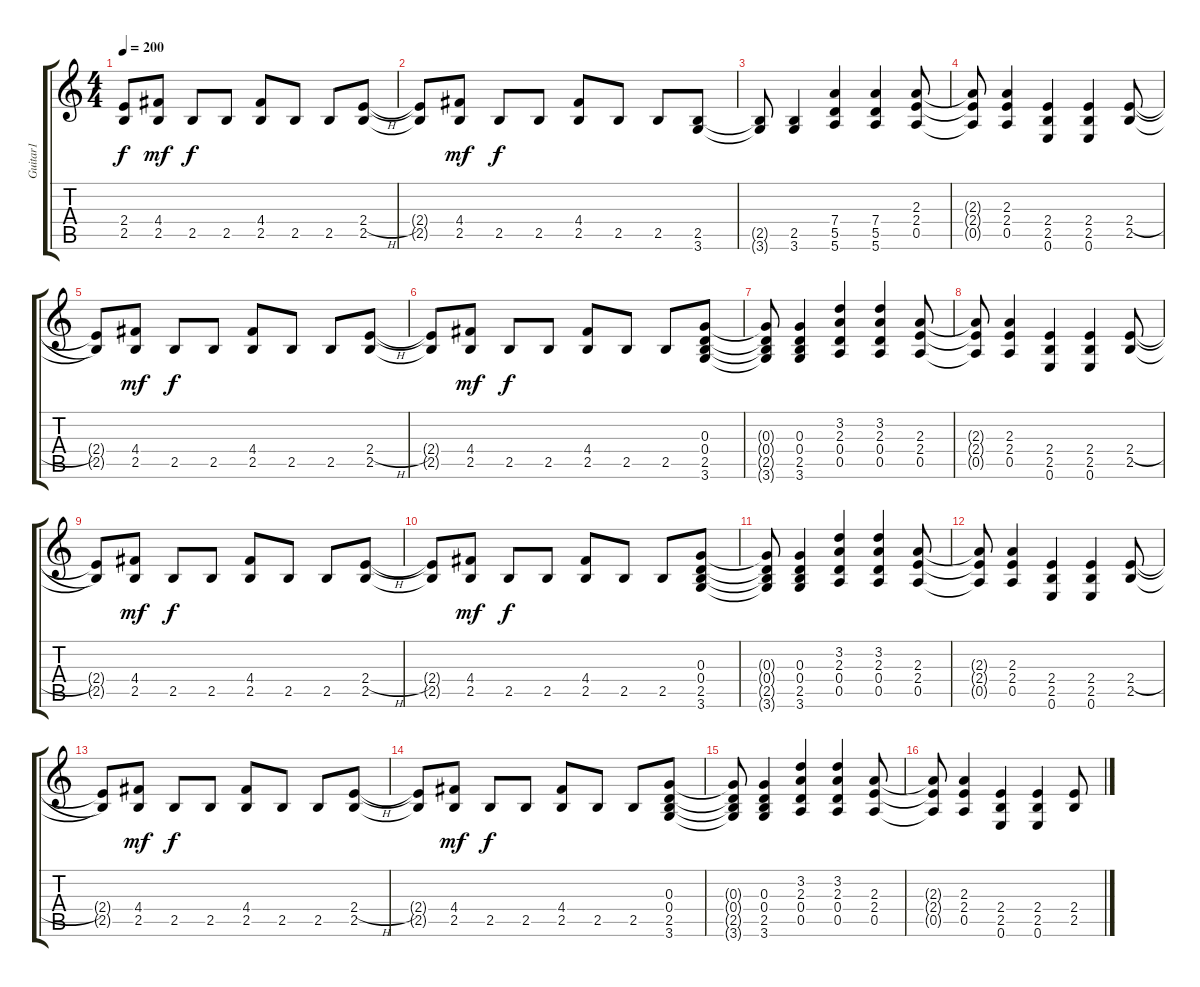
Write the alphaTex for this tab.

\track ("Guitar1" "Guitar1") {instrument distortionguitar}
\staff {score tabs}
\tuning (E4 B3 G3 D3 A2 E2) {hide}
\ts (4 4)
\tempo 200
\clef g2
\ks c
(2.4{t} 2.5{t}).8{dy f} (4.4 2.5).8{dy mf} 2.5.8{dy f} 2.5.8 (4.4 2.5).8 2.5.8 2.5.8 (2.4{h} 2.5).8 |
(2.4{t} 2.5{t}).8 (4.4 2.5).8{dy mf} 2.5.8{dy f} 2.5.8 (4.4 2.5).8 2.5.8 2.5.8 (2.5 3.6).8 |
(2.5{t} 3.6{t}).8 (2.5 3.6).4 (7.4 5.5 5.6).4 (7.4 5.5 5.6).4 (2.3 2.4 0.5).8 |
(2.3{t} 2.4{t} 0.5{t}).8 (2.3 2.4 0.5).4 (2.4 2.5 0.6).4 (2.4 2.5 0.6).4 (2.4{h} 2.5).8 |
(2.4{t} 2.5{t}).8 (4.4 2.5).8{dy mf} 2.5.8{dy f} 2.5.8 (4.4 2.5).8 2.5.8 2.5.8 (2.4{h} 2.5).8 |
(2.4{t} 2.5{t}).8 (4.4 2.5).8{dy mf} 2.5.8{dy f} 2.5.8 (4.4 2.5).8 2.5.8 2.5.8 (0.3 0.4 2.5 3.6).8 |
(0.3{t} 0.4{t} 2.5{t} 3.6{t}).8 (0.3 0.4 2.5 3.6).4 (3.2 2.3 0.4 0.5).4 (3.2 2.3 0.4 0.5).4 (2.3 2.4 0.5).8 |
(2.3{t} 2.4{t} 0.5{t}).8 (2.3 2.4 0.5).4 (2.4 2.5 0.6).4 (2.4 2.5 0.6).4 (2.4{h} 2.5).8 |
(2.4{t} 2.5{t}).8 (4.4 2.5).8{dy mf} 2.5.8{dy f} 2.5.8 (4.4 2.5).8 2.5.8 2.5.8 (2.4{h} 2.5).8 |
(2.4{t} 2.5{t}).8 (4.4 2.5).8{dy mf} 2.5.8{dy f} 2.5.8 (4.4 2.5).8 2.5.8 2.5.8 (0.3 0.4 2.5 3.6).8 |
(0.3{t} 0.4{t} 2.5{t} 3.6{t}).8 (0.3 0.4 2.5 3.6).4 (3.2 2.3 0.4 0.5).4 (3.2 2.3 0.4 0.5).4 (2.3 2.4 0.5).8 |
(2.3{t} 2.4{t} 0.5{t}).8 (2.3 2.4 0.5).4 (2.4 2.5 0.6).4 (2.4 2.5 0.6).4 (2.4{h} 2.5).8 |
(2.4{t} 2.5{t}).8 (4.4 2.5).8{dy mf} 2.5.8{dy f} 2.5.8 (4.4 2.5).8 2.5.8 2.5.8 (2.4{h} 2.5).8 |
(2.4{t} 2.5{t}).8 (4.4 2.5).8{dy mf} 2.5.8{dy f} 2.5.8 (4.4 2.5).8 2.5.8 2.5.8 (0.3 0.4 2.5 3.6).8 |
(0.3{t} 0.4{t} 2.5{t} 3.6{t}).8 (0.3 0.4 2.5 3.6).4 (3.2 2.3 0.4 0.5).4 (3.2 2.3 0.4 0.5).4 (2.3 2.4 0.5).8 |
(2.3{t} 2.4{t} 0.5{t}).8 (2.3 2.4 0.5).4 (2.4 2.5 0.6).4 (2.4 2.5 0.6).4 (2.4{h} 2.5).8
